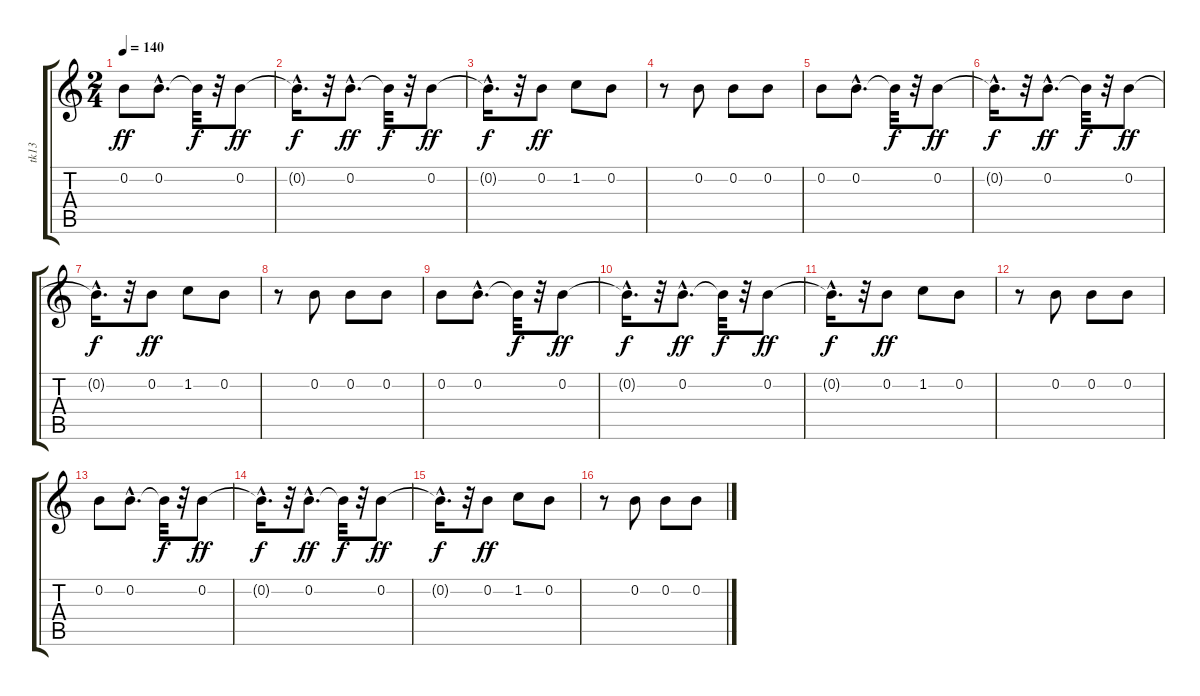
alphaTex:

\track ("tk13" "tk13") {instrument electricguitarjazz}
\staff {score tabs}
\tuning (E4 B3 G3 D3 A2 E2) {hide}
\ts (2 4)
\tempo 140
\clef g2
\ks c
0.2.8{dy ff} 0.2{hac}.8{d} 0.2{t}.32{dy f} r.32 0.2.8{dy ff} |
0.2{hac t}.16{d dy f} r.32 0.2{hac}.8{d dy ff} 0.2{t}.32{dy f} r.32 0.2.8{dy ff} |
0.2{hac t}.16{d dy f} r.32 0.2.8{dy ff} 1.2.8 0.2.8 |
r.8 0.2.8 0.2.8 0.2.8 |
0.2.8 0.2{hac}.8{d} 0.2{t}.32{dy f} r.32 0.2.8{dy ff} |
0.2{hac t}.16{d dy f} r.32 0.2{hac}.8{d dy ff} 0.2{t}.32{dy f} r.32 0.2.8{dy ff} |
0.2{hac t}.16{d dy f} r.32 0.2.8{dy ff} 1.2.8 0.2.8 |
r.8 0.2.8 0.2.8 0.2.8 |
0.2.8 0.2{hac}.8{d} 0.2{t}.32{dy f} r.32 0.2.8{dy ff} |
0.2{hac t}.16{d dy f} r.32 0.2{hac}.8{d dy ff} 0.2{t}.32{dy f} r.32 0.2.8{dy ff} |
0.2{hac t}.16{d dy f} r.32 0.2.8{dy ff} 1.2.8 0.2.8 |
r.8 0.2.8 0.2.8 0.2.8 |
0.2.8 0.2{hac}.8{d} 0.2{t}.32{dy f} r.32 0.2.8{dy ff} |
0.2{hac t}.16{d dy f} r.32 0.2{hac}.8{d dy ff} 0.2{t}.32{dy f} r.32 0.2.8{dy ff} |
0.2{hac t}.16{d dy f} r.32 0.2.8{dy ff} 1.2.8 0.2.8 |
r.8 0.2.8 0.2.8 0.2.8
